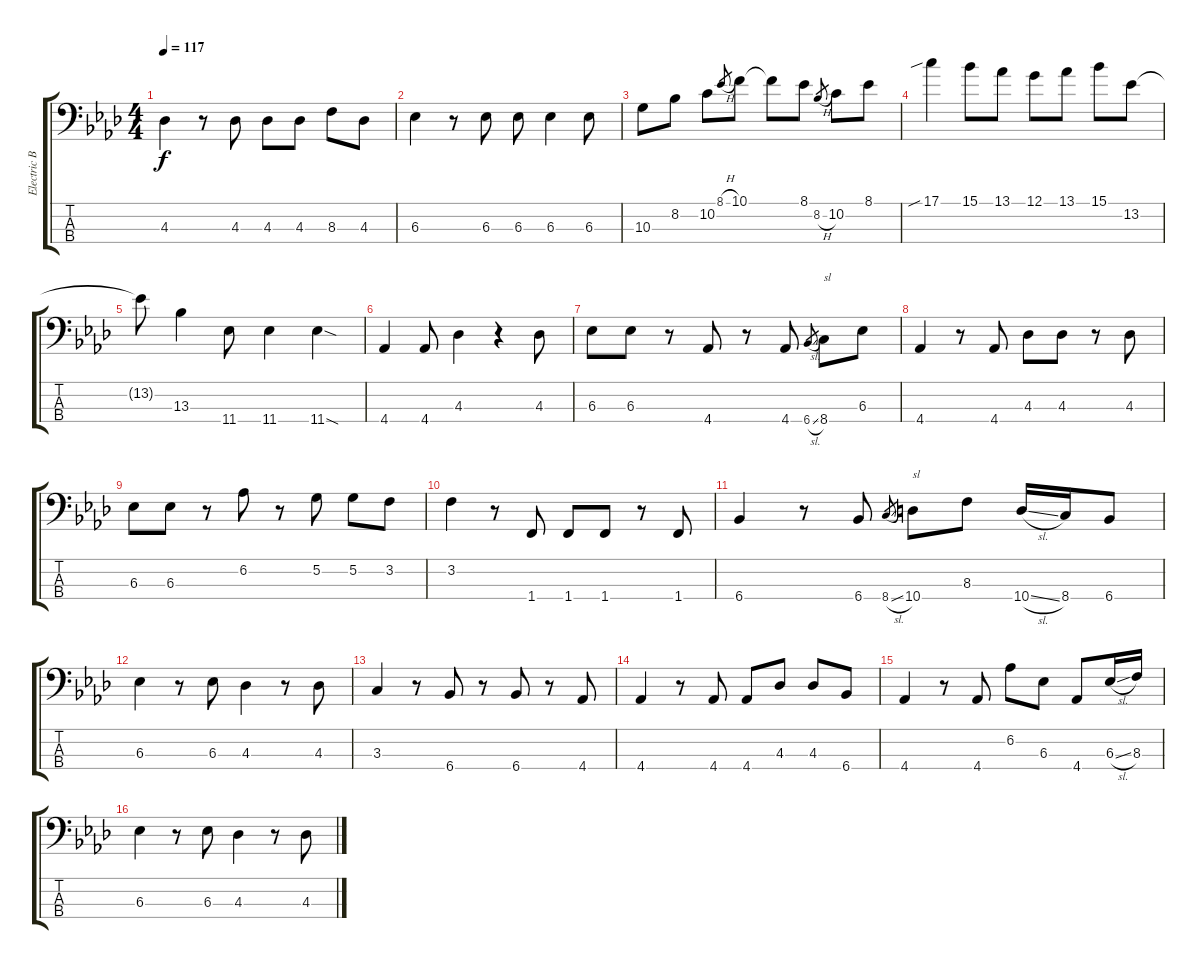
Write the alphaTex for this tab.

\track ("Electric Bass" "Electric B") {instrument electricbassfinger}
\staff {score tabs}
\tuning (G2 D2 A1 E1) {hide}
\ts (4 4)
\tempo 117
\clef f4
\ks ab
4.3.4{dy f} r.8 4.3.8 4.3.8 4.3.8 8.3.8 4.3.8 |
6.3.4 r.8 6.3.8 6.3.8 6.3.4 6.3.8 |
10.3.8 8.2.8 10.2.8 8.1{h}.8{gr} 10.1.8 10.1{t}.8 8.1.8 8.2{h}.8{gr} 10.2.8 8.1.8 |
17.1{sib}.4 15.1.8 13.1.8 12.1.8 13.1.8 15.1.8 13.2.8 |
13.2{t}.8 13.3.4 11.4.8 11.4.4 11.4{sod}.4 |
4.4.4 4.4.8 4.3.4 r.4 4.3.8 |
6.3.8 6.3.8 r.8 4.4.8 r.8 4.4.8 6.4{sl}.8{gr} 8.4.8{txt "sl"} 6.3.8 |
4.4.4 r.8 4.4.8 4.3.8 4.3.8 r.8 4.3.8 |
6.3.8 6.3.8 r.8 6.2.8 r.8 5.2.8 5.2.8 3.2.8 |
3.2.4 r.8 1.4.8 1.4.8 1.4.8 r.8 1.4.8 |
6.4.4 r.8 6.4.8 8.4{sl}.8{gr} 10.4.8{txt "sl"} 8.3.8 10.4{sl}.16 8.4.16 6.4.8 |
6.3.4 r.8 6.3.8 4.3.4 r.8 4.3.8 |
3.3.4 r.8 6.4.8 r.8 6.4.8 r.8 4.4.8 |
4.4.4 r.8 4.4.8 4.4.8 4.3.8 4.3.8 6.4.8 |
4.4.4 r.8 4.4.8 6.2.8 6.3.8 4.4.8 6.3{sl}.16 8.3.16 |
6.3.4 r.8 6.3.8 4.3.4 r.8 4.3.8
